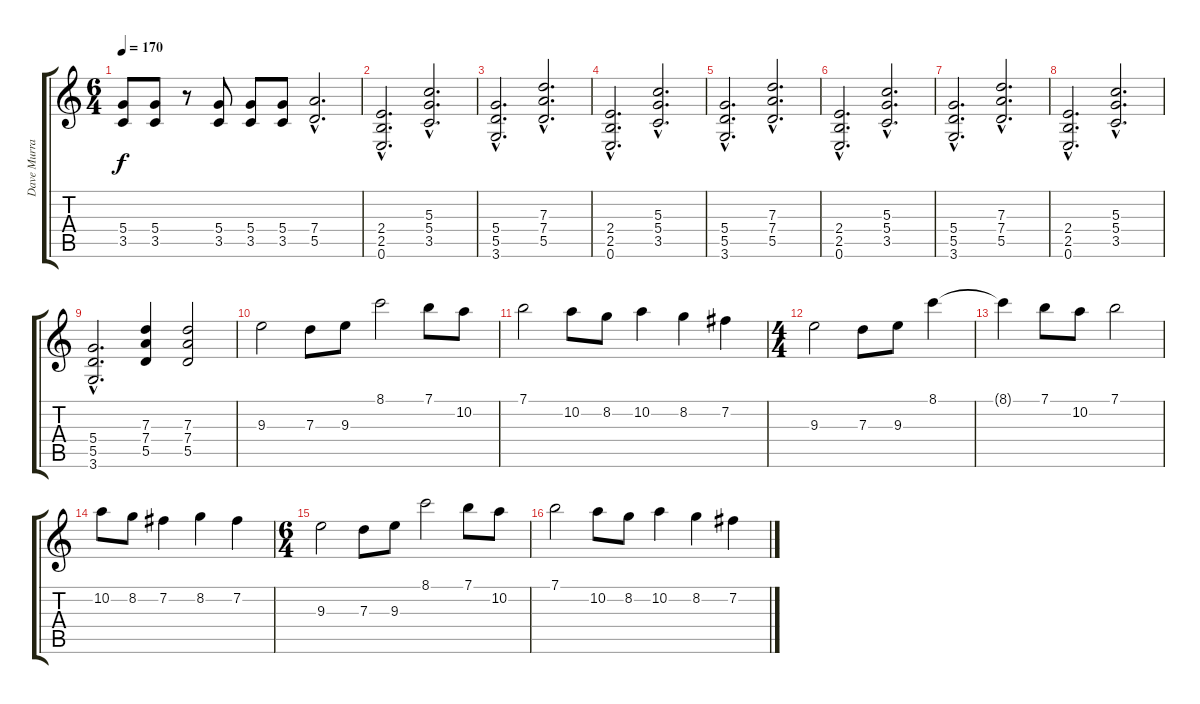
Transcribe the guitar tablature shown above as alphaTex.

\track ("Dave Murray" "Dave Murra") {instrument distortionguitar}
\staff {score tabs}
\tuning (E4 B3 G3 D3 A2 E2) {hide}
\ts (6 4)
\tempo 170
\clef g2
\ks c
(5.4 3.5).8{dy f} (5.4 3.5).8 r.8 (5.4 3.5).8 (5.4 3.5).8 (5.4 3.5).8 (7.4{hac} 5.5{hac}).2{d} |
(2.4{hac} 2.5{hac} 0.6{hac}).2{d volume 12 instrument distortionguitar} (5.3{hac} 5.4{hac} 3.5{hac}).2{d} |
(5.4{hac} 5.5{hac} 3.6{hac}).2{d} (7.3{hac} 7.4{hac} 5.5{hac}).2{d} |
(2.4{hac} 2.5{hac} 0.6{hac}).2{d volume 12 instrument distortionguitar} (5.3{hac} 5.4{hac} 3.5{hac}).2{d} |
(5.4{hac} 5.5{hac} 3.6{hac}).2{d} (7.3{hac} 7.4{hac} 5.5{hac}).2{d} |
(2.4{hac} 2.5{hac} 0.6{hac}).2{d volume 12 instrument distortionguitar} (5.3{hac} 5.4{hac} 3.5{hac}).2{d} |
(5.4{hac} 5.5{hac} 3.6{hac}).2{d} (7.3{hac} 7.4{hac} 5.5{hac}).2{d} |
(2.4{hac} 2.5{hac} 0.6{hac}).2{d volume 12 instrument distortionguitar} (5.3{hac} 5.4{hac} 3.5{hac}).2{d} |
(5.4{hac} 5.5{hac} 3.6{hac}).2{d} (7.3 7.4 5.5).4 (7.3 7.4 5.5).2 |
9.3.2{volume 11 instrument electricguitarjazz} 7.3.8 9.3.8 8.1.2 7.1.8 10.2.8 |
7.1.2 10.2.8 8.2.8 10.2.4 8.2.4 7.2.4 |
\ts (4 4)
9.3.2 7.3.8 9.3.8 8.1.4 |
8.1{t}.4 7.1.8 10.2.8 7.1.2 |
10.2.8 8.2.8 7.2.4 8.2.4 7.2.4 |
\ts (6 4)
9.3.2{volume 11 instrument electricguitarjazz} 7.3.8 9.3.8 8.1.2 7.1.8 10.2.8 |
7.1.2 10.2.8 8.2.8 10.2.4 8.2.4 7.2.4
